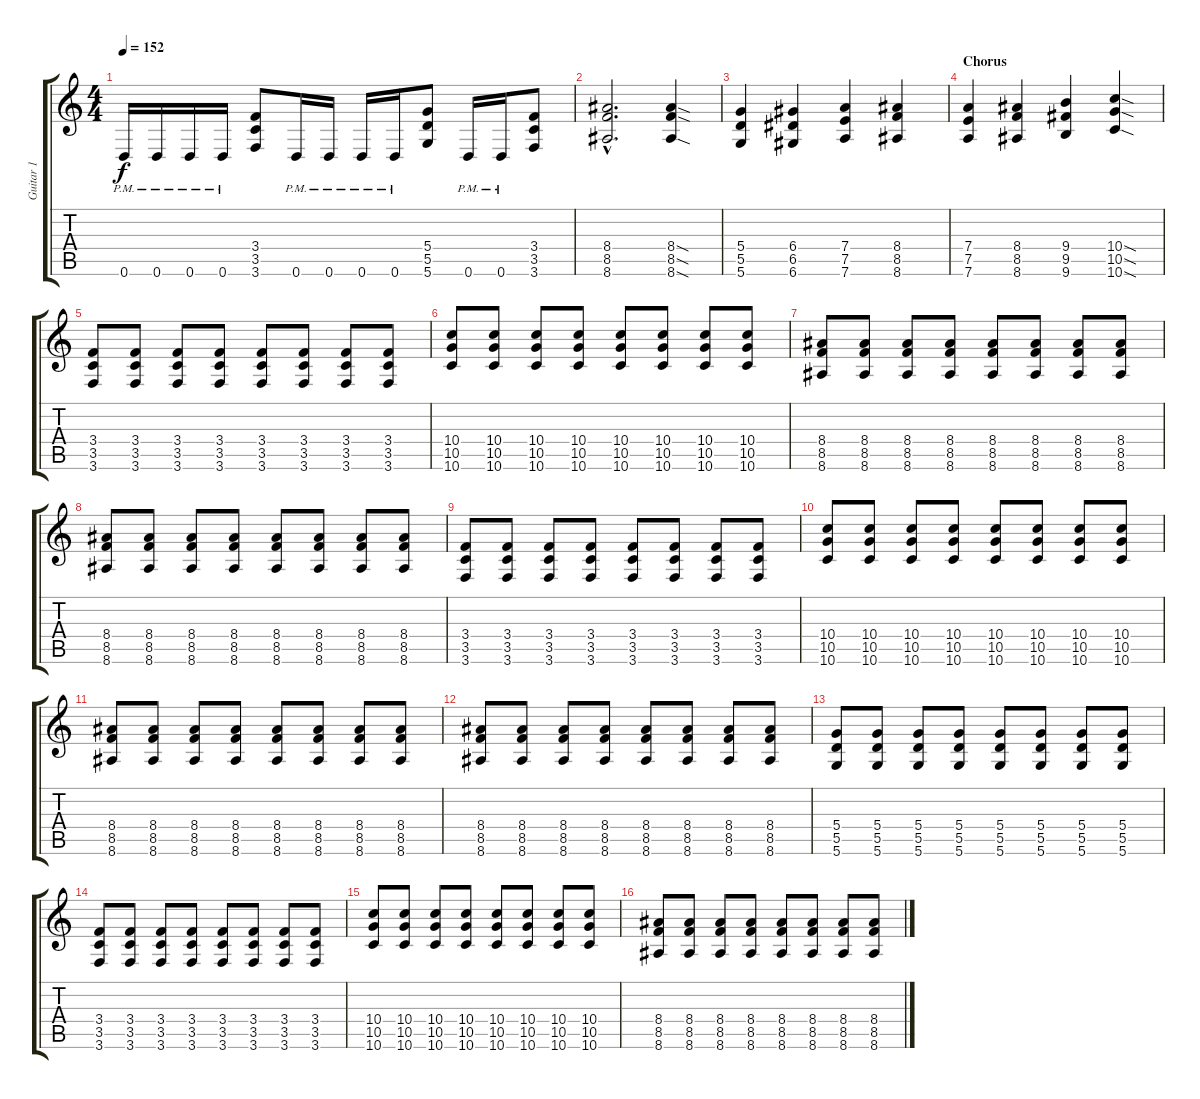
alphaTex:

\track ("Guitar 1" "Guitar 1") {instrument distortionguitar}
\staff {score tabs}
\tuning (E4 B3 G3 D3 A2 D2) {hide}
\ts (4 4)
\tempo 152
\clef g2
\ks c
0.6{pm}.16{dy f} 0.6{pm}.16 0.6{pm}.16 0.6{pm}.16 (3.4 3.5 3.6).8 0.6{pm}.16 0.6{pm}.16 0.6{pm}.16 0.6{pm}.16 (5.4 5.5 5.6).8 0.6{pm}.16 0.6{pm}.16 (3.4 3.5 3.6).8 |
(8.4{hac} 8.5{hac} 8.6{hac}).2{d} (8.4{sod} 8.5{sod} 8.6{sod}).4 |
(5.4 5.5 5.6).4 (6.4 6.5 6.6).4 (7.4 7.5 7.6).4 (8.4 8.5 8.6).4 |
\section ("" "Chorus")
(7.4 7.5 7.6).4 (8.4 8.5 8.6).4 (9.4 9.5 9.6).4 (10.4{sod} 10.5{sod} 10.6{sod}).4 |
(3.4 3.5 3.6).8 (3.4 3.5 3.6).8 (3.4 3.5 3.6).8 (3.4 3.5 3.6).8 (3.4 3.5 3.6).8 (3.4 3.5 3.6).8 (3.4 3.5 3.6).8 (3.4 3.5 3.6).8 |
(10.4 10.5 10.6).8 (10.4 10.5 10.6).8 (10.4 10.5 10.6).8 (10.4 10.5 10.6).8 (10.4 10.5 10.6).8 (10.4 10.5 10.6).8 (10.4 10.5 10.6).8 (10.4 10.5 10.6).8 |
(8.4 8.5 8.6).8 (8.4 8.5 8.6).8 (8.4 8.5 8.6).8 (8.4 8.5 8.6).8 (8.4 8.5 8.6).8 (8.4 8.5 8.6).8 (8.4 8.5 8.6).8 (8.4 8.5 8.6).8 |
(8.4 8.5 8.6).8 (8.4 8.5 8.6).8 (8.4 8.5 8.6).8 (8.4 8.5 8.6).8 (8.4 8.5 8.6).8 (8.4 8.5 8.6).8 (8.4 8.5 8.6).8 (8.4 8.5 8.6).8 |
(3.4 3.5 3.6).8 (3.4 3.5 3.6).8 (3.4 3.5 3.6).8 (3.4 3.5 3.6).8 (3.4 3.5 3.6).8 (3.4 3.5 3.6).8 (3.4 3.5 3.6).8 (3.4 3.5 3.6).8 |
(10.4 10.5 10.6).8 (10.4 10.5 10.6).8 (10.4 10.5 10.6).8 (10.4 10.5 10.6).8 (10.4 10.5 10.6).8 (10.4 10.5 10.6).8 (10.4 10.5 10.6).8 (10.4 10.5 10.6).8 |
(8.4 8.5 8.6).8 (8.4 8.5 8.6).8 (8.4 8.5 8.6).8 (8.4 8.5 8.6).8 (8.4 8.5 8.6).8 (8.4 8.5 8.6).8 (8.4 8.5 8.6).8 (8.4 8.5 8.6).8 |
(8.4 8.5 8.6).8 (8.4 8.5 8.6).8 (8.4 8.5 8.6).8 (8.4 8.5 8.6).8 (8.4 8.5 8.6).8 (8.4 8.5 8.6).8 (8.4 8.5 8.6).8 (8.4 8.5 8.6).8 |
(5.4 5.5 5.6).8 (5.4 5.5 5.6).8 (5.4 5.5 5.6).8 (5.4 5.5 5.6).8 (5.4 5.5 5.6).8 (5.4 5.5 5.6).8 (5.4 5.5 5.6).8 (5.4 5.5 5.6).8 |
(3.4 3.5 3.6).8 (3.4 3.5 3.6).8 (3.4 3.5 3.6).8 (3.4 3.5 3.6).8 (3.4 3.5 3.6).8 (3.4 3.5 3.6).8 (3.4 3.5 3.6).8 (3.4 3.5 3.6).8 |
(10.4 10.5 10.6).8 (10.4 10.5 10.6).8 (10.4 10.5 10.6).8 (10.4 10.5 10.6).8 (10.4 10.5 10.6).8 (10.4 10.5 10.6).8 (10.4 10.5 10.6).8 (10.4 10.5 10.6).8 |
(8.4 8.5 8.6).8 (8.4 8.5 8.6).8 (8.4 8.5 8.6).8 (8.4 8.5 8.6).8 (8.4 8.5 8.6).8 (8.4 8.5 8.6).8 (8.4 8.5 8.6).8 (8.4 8.5 8.6).8
